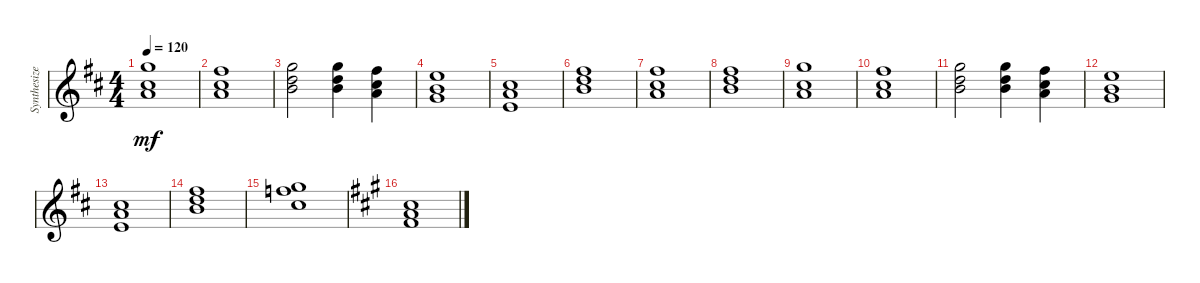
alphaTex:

\track ("Synthesizer - 1 (Staff 1)" "Synthesize") {instrument synthbrass1}
\staff {score}
\tuning (E4 B3 G3 D3 A2 E2 B1) {hide}
\ts (4 4)
\tempo 120
\clef g2
\ks bminor
(5.1 14.2 24.3).1{dy mf} |
(14.1 14.2 14.3).1 |
(7.1 15.2 24.3).2 (7.1 15.2 24.3).4 (5.1 14.2 23.3).4 |
(3.1 17.2 16.3).1 |
(0.1 10.2 18.3).1 |
(7.1 15.2 23.3).1 |
(5.1 14.2 23.3).1 |
(7.1 15.2 23.3).1 |
(5.1 14.2 24.3).1 |
(5.1 14.2 23.3).1 |
(7.1 15.2 24.3).2 (7.1 15.2 24.3).4 (5.1 14.2 23.3).4 |
(12.1 12.2 12.3).1 |
(9.1 10.2 9.3).1 |
(14.1 15.2 16.3).1 |
(15.1 18.2 18.3).1 |
\ks f#minor
(2.1 10.2 18.3).1
